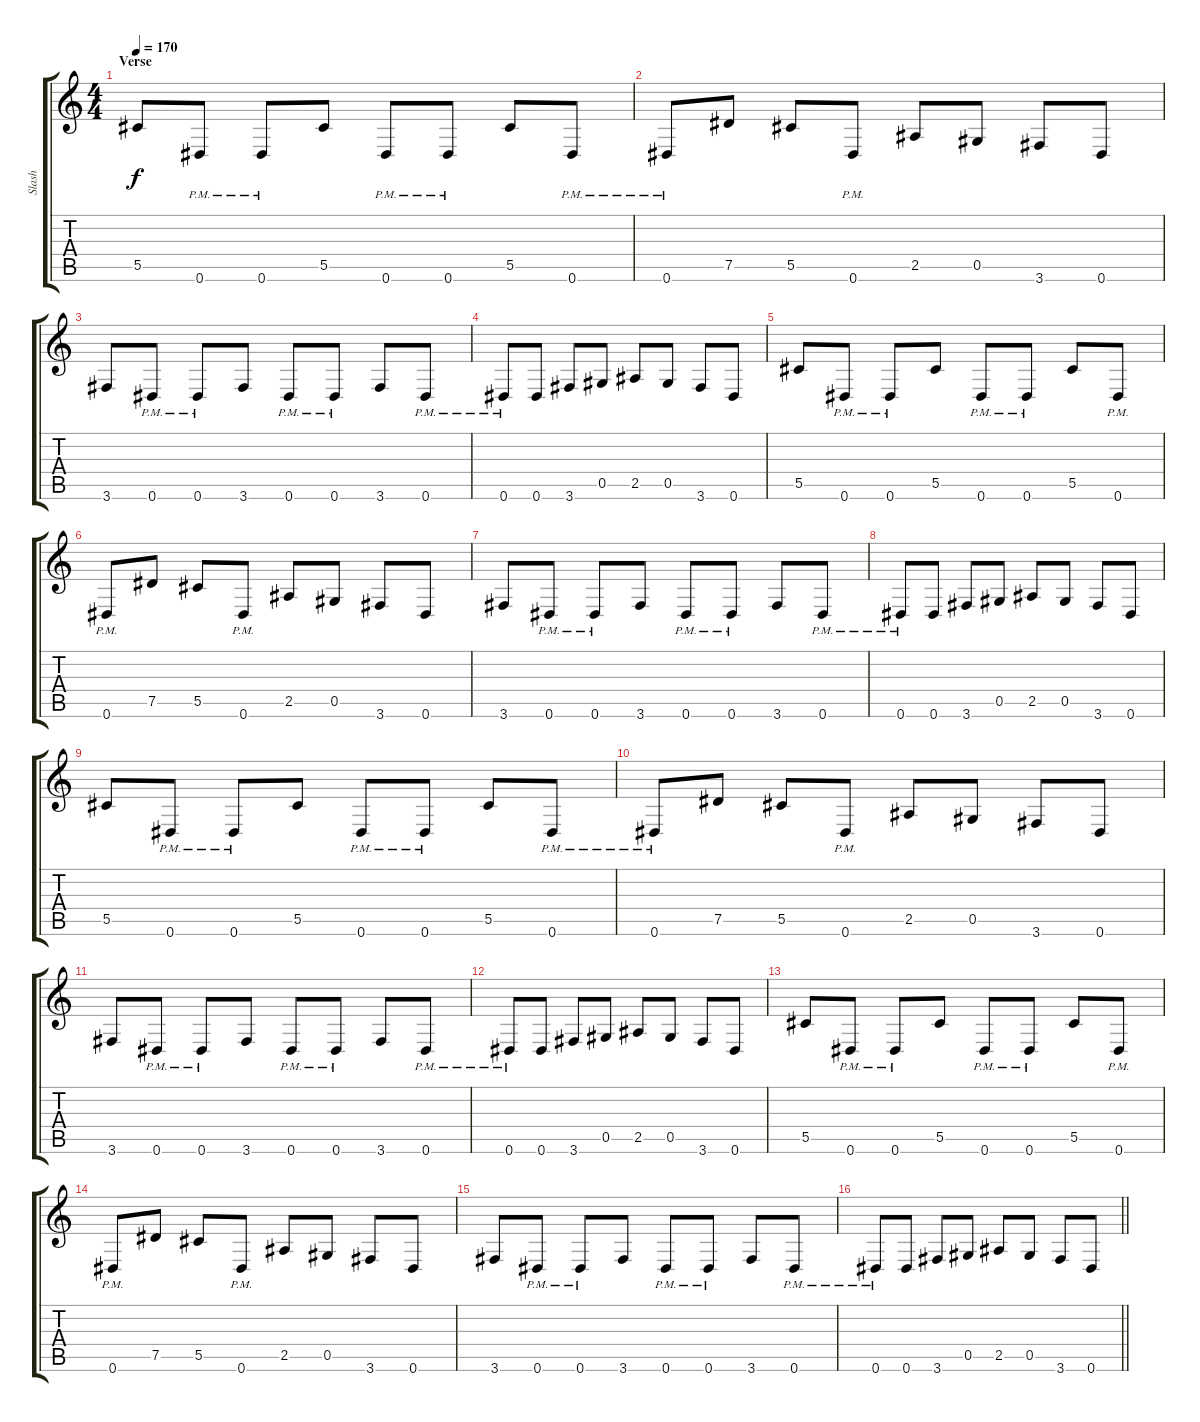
\track ("Slash" "Slash") {instrument distortionguitar}
\staff {score tabs}
\tuning (Eb4 Bb3 Gb3 Db3 Ab2 Eb2) {hide}
\ts (4 4)
\section ("" "Verse")
\tempo 170
\clef g2
\ks c
5.5.8{dy f} 0.6{pm}.8 0.6{pm}.8 5.5.8 0.6{pm}.8 0.6{pm}.8 5.5.8 0.6{pm}.8 |
0.6{pm}.8 7.5.8 5.5.8 0.6{pm}.8 2.5.8 0.5.8 3.6.8 0.6.8 |
3.6.8 0.6{pm}.8 0.6{pm}.8 3.6.8 0.6{pm}.8 0.6{pm}.8 3.6.8 0.6{pm}.8 |
0.6{pm}.8 0.6.8 3.6.8 0.5.8 2.5.8 0.5.8 3.6.8 0.6.8 |
5.5.8 0.6{pm}.8 0.6{pm}.8 5.5.8 0.6{pm}.8 0.6{pm}.8 5.5.8 0.6{pm}.8 |
0.6{pm}.8 7.5.8 5.5.8 0.6{pm}.8 2.5.8 0.5.8 3.6.8 0.6.8 |
3.6.8 0.6{pm}.8 0.6{pm}.8 3.6.8 0.6{pm}.8 0.6{pm}.8 3.6.8 0.6{pm}.8 |
0.6{pm}.8 0.6.8 3.6.8 0.5.8 2.5.8 0.5.8 3.6.8 0.6.8 |
5.5.8 0.6{pm}.8 0.6{pm}.8 5.5.8 0.6{pm}.8 0.6{pm}.8 5.5.8 0.6{pm}.8 |
0.6{pm}.8 7.5.8 5.5.8 0.6{pm}.8 2.5.8 0.5.8 3.6.8 0.6.8 |
3.6.8 0.6{pm}.8 0.6{pm}.8 3.6.8 0.6{pm}.8 0.6{pm}.8 3.6.8 0.6{pm}.8 |
0.6{pm}.8 0.6.8 3.6.8 0.5.8 2.5.8 0.5.8 3.6.8 0.6.8 |
5.5.8 0.6{pm}.8 0.6{pm}.8 5.5.8 0.6{pm}.8 0.6{pm}.8 5.5.8 0.6{pm}.8 |
0.6{pm}.8 7.5.8 5.5.8 0.6{pm}.8 2.5.8 0.5.8 3.6.8 0.6.8 |
3.6.8 0.6{pm}.8 0.6{pm}.8 3.6.8 0.6{pm}.8 0.6{pm}.8 3.6.8 0.6{pm}.8 |
\barLineRight lightlight
0.6{pm}.8 0.6.8 3.6.8 0.5.8 2.5.8 0.5.8 3.6.8 0.6.8
